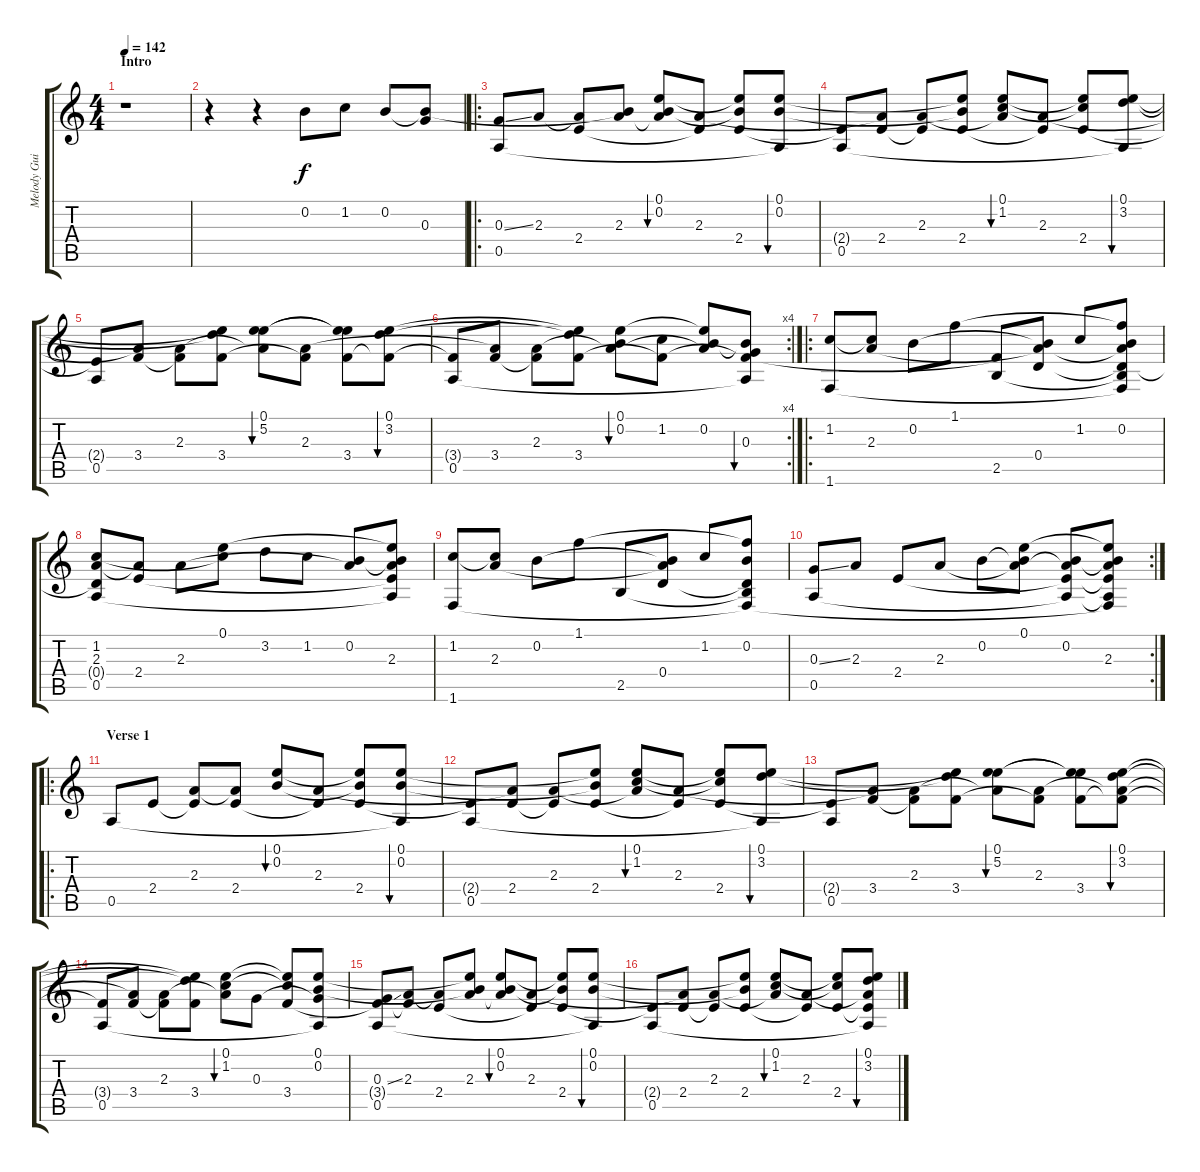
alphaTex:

\track ("Melody Guitar" "Melody Gui") {instrument acousticguitarsteel}
\staff {score tabs}
\tuning (E4 B3 G3 D3 A2 E2) {hide}
\ts (4 4)
\section ("" "Intro")
\tempo 142
\clef g2
\ks c
r.1{dy f instrument acousticguitarsteel} |
r.4 r.4 0.2.8 1.2.8 0.2.8 (0.2{t} 0.3).8 |
\ro
(0.3{ss} 0.5).8 2.3.8 (2.3{t} 2.4).8 (0.2{t} 2.3).8 (0.1 0.2 2.3{t}).8{bu 60} (2.3 2.4{t}).8 (0.1{t} 0.2{t} 2.4).8 (0.1 0.2 0.5{t}).8{bu 60} |
(2.4{t} 0.5).8 (2.3{t} 2.4).8 (2.3 2.4{t}).8 (0.1{t} 0.2{t} 2.4).8 (0.1 1.2 2.3{t}).8{bu 60} (2.3 2.4{t}).8 (0.1{t} 1.2{t} 2.4).8 (0.1 3.2 0.5{t}).8{bu 60} |
(2.4{t} 0.5).8 (2.3{t} 3.4).8 (2.3 3.4{t}).8 (0.1{t} 3.2{t} 3.4).8 (0.1 5.2 2.3{t}).8{bu 60} (2.3 3.4{t}).8 (0.1{t} 5.2{t} 3.4).8 (0.1 3.2 3.4{t}).8{bu 60} |
\rc 4
(3.4{t} 0.5).8 (2.3{t} 3.4).8 (2.3 3.4{t}).8 (0.1{t} 3.2{t} 3.4).8 (0.1 0.2 2.3{t}).8{bu 60} (1.2 3.4{t}).8 (0.1{t} 0.2 2.3{t}).8 (0.2{t} 0.3 3.4{t} 0.5{t}).8{bu 60} |
\ro
(1.2 1.6).8 (1.2{t} 2.3).8 0.2.8 1.1.8 (3.4{t} 2.5).8 (0.2{t} 2.3{t} 0.4).8 1.2.8 (1.1{t} 0.2 2.3{t} 0.4{t} 2.5{t} 1.6{t}).8 |
(1.2 2.3 0.4{t} 0.5).8 (2.3{t} 2.4).8 2.3.8 (0.1 1.2{t}).8 3.2.8 1.2.8 (0.2 2.3{t}).8 (0.1{t} 0.2{t} 2.3 2.4{t} 0.5{t}).8 |
(1.2 1.6).8 (1.2{t} 2.3).8 0.2.8 1.1.8 2.5.8 (0.2{t} 2.3{t} 0.4).8 1.2.8 (1.1{t} 0.2 0.4{t} 2.5{t} 1.6{t}).8 |
\rc 2
(0.3{ss} 0.5).8 2.3.8 2.4.8 2.3.8 0.2.8 (0.1 0.2{t} 2.3{t}).8 (0.2 2.3{t} 2.4{t} 0.5{t}).8 (0.1{t} 0.2{t} 2.3 2.4{t} 0.5{t} 1.6{t}).8 |
\ro
\section ("" "Verse 1")
0.5.8 2.4.8 (2.3 2.4{t}).8 (2.3{t} 2.4).8 (0.1 0.2).8{bu 60} (2.3 2.4{t}).8 (0.1{t} 0.2{t} 2.4).8 (0.1 0.2 0.5{t}).8{bu 60} |
(2.4{t} 0.5).8 (2.3{t} 2.4).8 (2.3 2.4{t}).8 (0.1{t} 0.2{t} 2.4).8 (0.1 1.2 2.3{t}).8{bu 60} (2.3 2.4{t}).8 (0.1{t} 1.2{t} 2.4).8 (0.1 3.2 0.5{t}).8{bu 60} |
(2.4{t} 0.5).8 (2.3{t} 3.4).8 (2.3 3.4{t}).8 (0.1{t} 3.2{t} 3.4).8 (0.1 5.2 2.3{t}).8{bu 60} (2.3 3.4{t}).8 (0.1{t} 5.2{t} 3.4).8 (0.1 3.2 2.3{t} 3.4{t}).8{bu 60} |
(3.4{t} 0.5).8 (2.3{t} 3.4).8 (2.3 3.4{t}).8 (0.1{t} 3.2{t} 3.4).8 (0.1 1.2 2.3{t}).8{bu 60} 0.3.8 (0.1{t} 1.2{t} 3.4).8 (0.1 0.2 0.3{t} 0.5{t}).8 |
(0.3{ss} 3.4{t} 0.5).8 (2.3 3.4{t}).8 (2.3{t} 2.4).8 (0.1{t} 0.2{t} 2.3).8 (0.1 0.2 2.3{t}).8{bu 60} (2.3 2.4{t}).8 (0.1{t} 0.2{t} 2.4).8 (0.1 0.2 0.5{t}).8{bu 60} |
(2.4{t} 0.5).8 (2.3{t} 2.4).8 (2.3 2.4{t}).8 (0.1{t} 0.2{t} 2.4).8 (0.1 1.2 2.3{t}).8{bu 60} (2.3 2.4{t}).8 (0.1{t} 1.2{t} 2.4).8 (0.1 3.2 2.3{t} 2.4{t} 0.5{t}).8{bu 60}
